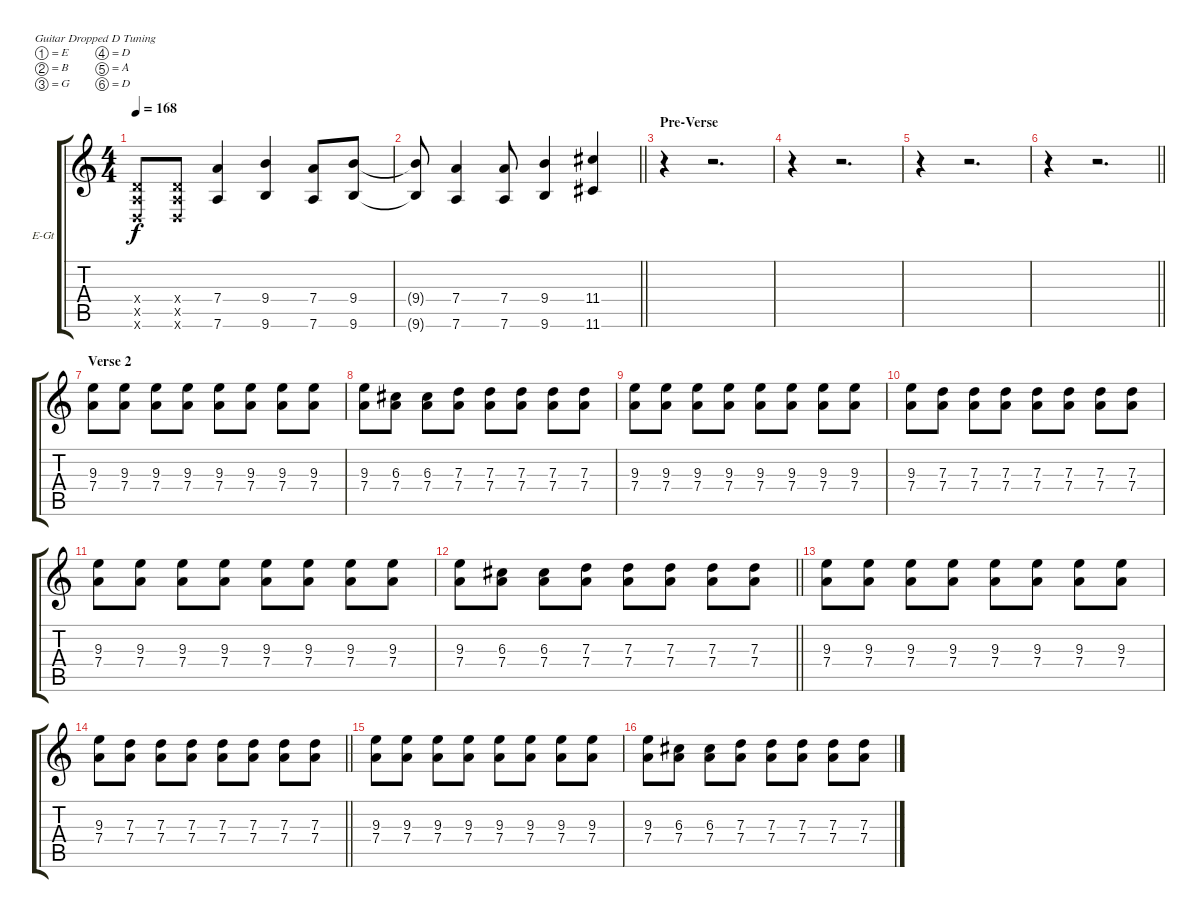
\bracketExtendMode groupsimilarinstruments
\firstSystemTrackNameOrientation horizontal
\otherSystemsTrackNameOrientation horizontal
\track ("Lead" "E-Gt") {instrument electricguitarclean}
\staff {score tabs}
\tuning (E4 B3 G3 D3 A2 D2)
\ts (4 4)
\tempo 168
\clef g2
\ks c
(0.4{x} 0.5{x} 0.6{x}).8{dy f} (0.4{x} 0.5{x} 0.6{x}).8 (7.4 7.6).4 (9.4 9.6).4 (7.4 7.6).8 (9.4 9.6).8 |
\barLineRight lightlight
(9.4{t} 9.6{t}).8 (7.4 7.6).4 (7.4 7.6).8 (9.4 9.6).4 (11.4 11.6).4 |
\section ("" "Pre-Verse")
r.4 r.2{d} |
r.4 r.2{d} |
r.4 r.2{d} |
\barLineRight lightlight
r.4 r.2{d} |
\section ("" "Verse 2")
(9.3 7.4).8 (9.3 7.4).8 (9.3 7.4).8 (9.3 7.4).8 (9.3 7.4).8 (9.3 7.4).8 (9.3 7.4).8 (9.3 7.4).8 |
(9.3 7.4).8 (6.3 7.4).8 (6.3 7.4).8 (7.3 7.4).8 (7.3 7.4).8 (7.3 7.4).8 (7.3 7.4).8 (7.3 7.4).8 |
(9.3 7.4).8 (9.3 7.4).8 (9.3 7.4).8 (9.3 7.4).8 (9.3 7.4).8 (9.3 7.4).8 (9.3 7.4).8 (9.3 7.4).8 |
(9.3 7.4).8 (7.3 7.4).8 (7.3 7.4).8 (7.3 7.4).8 (7.3 7.4).8 (7.3 7.4).8 (7.3 7.4).8 (7.3 7.4).8 |
(9.3 7.4).8 (9.3 7.4).8 (9.3 7.4).8 (9.3 7.4).8 (9.3 7.4).8 (9.3 7.4).8 (9.3 7.4).8 (9.3 7.4).8 |
\barLineRight lightlight
(9.3 7.4).8 (6.3 7.4).8 (6.3 7.4).8 (7.3 7.4).8 (7.3 7.4).8 (7.3 7.4).8 (7.3 7.4).8 (7.3 7.4).8 |
(9.3 7.4).8 (9.3 7.4).8 (9.3 7.4).8 (9.3 7.4).8 (9.3 7.4).8 (9.3 7.4).8 (9.3 7.4).8 (9.3 7.4).8 |
\barLineRight lightlight
(9.3 7.4).8 (7.3 7.4).8 (7.3 7.4).8 (7.3 7.4).8 (7.3 7.4).8 (7.3 7.4).8 (7.3 7.4).8 (7.3 7.4).8 |
(9.3 7.4).8 (9.3 7.4).8 (9.3 7.4).8 (9.3 7.4).8 (9.3 7.4).8 (9.3 7.4).8 (9.3 7.4).8 (9.3 7.4).8 |
(9.3 7.4).8 (6.3 7.4).8 (6.3 7.4).8 (7.3 7.4).8 (7.3 7.4).8 (7.3 7.4).8 (7.3 7.4).8 (7.3 7.4).8
